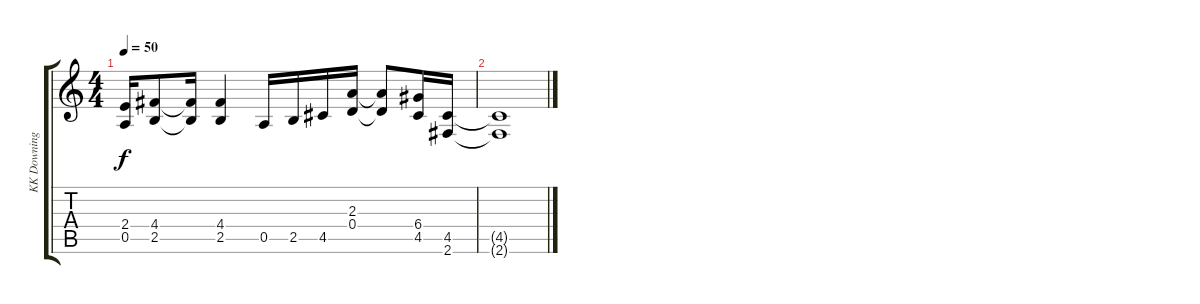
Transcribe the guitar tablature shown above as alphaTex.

\track ("KK Downing" "KK Downing") {instrument acousticguitarsteel}
\staff {score tabs}
\tuning (E4 B3 G3 D3 A2 E2) {hide}
\ts (4 4)
\tempo 50
\clef g2
\ks c
(2.4 0.5).16{dy f} (4.4 2.5).8 (4.4{t} 2.5{t}).16 (4.4 2.5).4 0.5.16 2.5.16 4.5.16 (2.3 0.4).16 (2.3{t} 0.4{t}).8 (6.4 4.5).16 (4.5 2.6).16 |
(4.5{t} 2.6{t}).1
